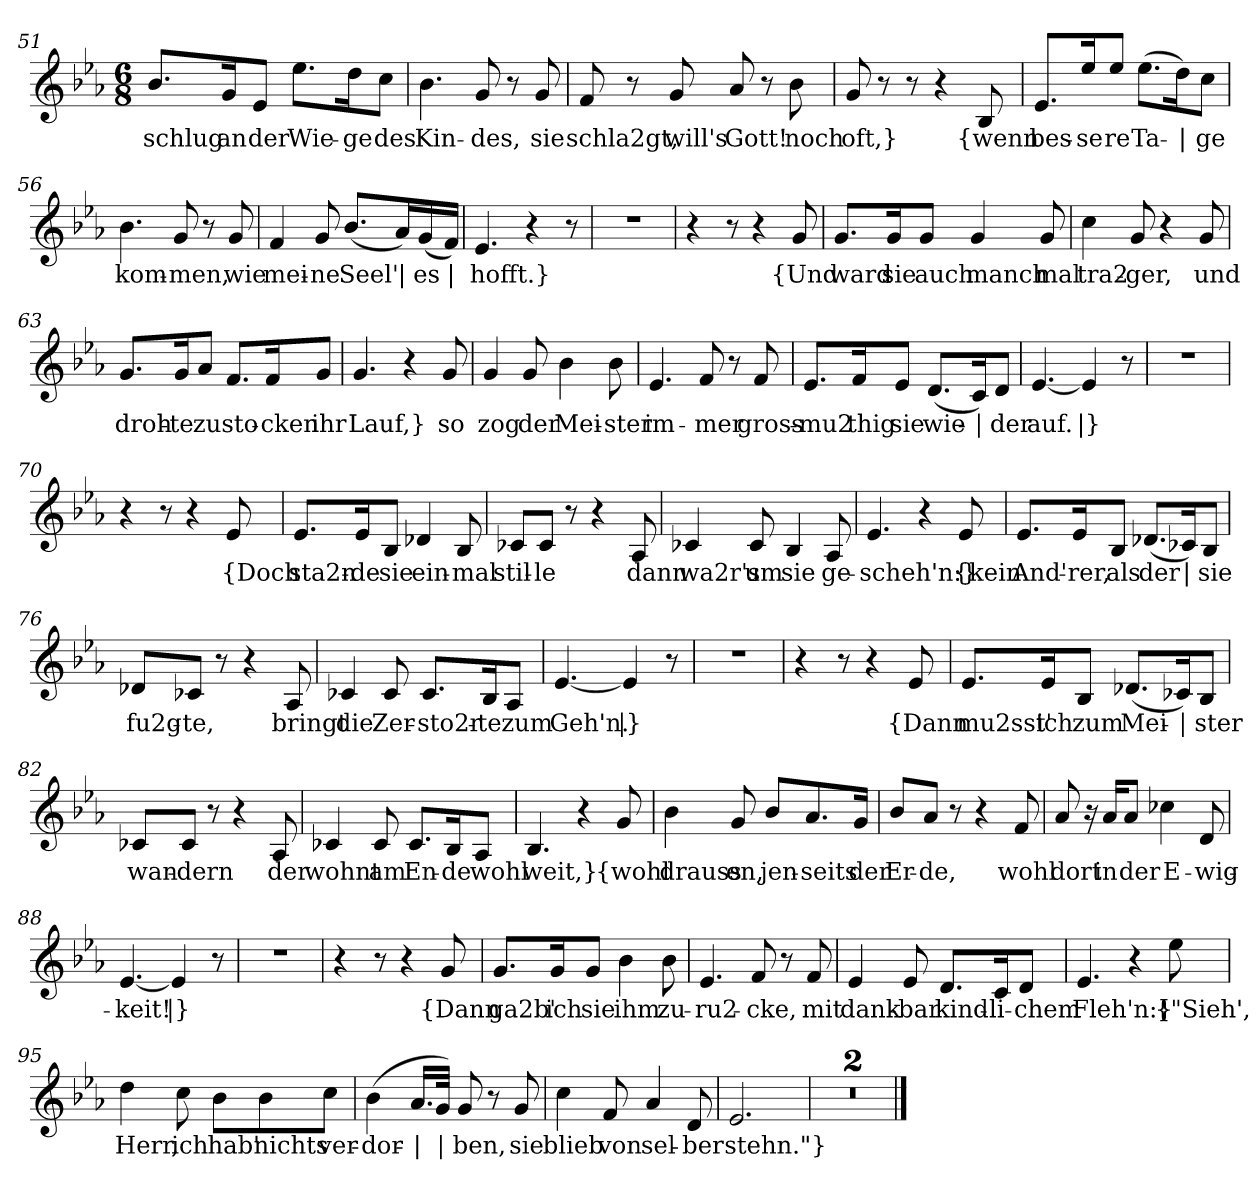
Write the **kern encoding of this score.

**kern	**text
*part1	*part1
*staff1	*staff1
*clefG2	*
*k[b-e-a-]	*
*M6/8	*
=51	=51
8.b-/L	schlug
16g/K	an
8e-/J	der
8.ee-\L	Wie-
16dd\K	-ge
8cc\J	des
=52	=52
4.b-	Kin-
8g	-des,
8r	.
8g	sie
=53	=53
8f	schla2gt,
8r	.
8g	will's
8a-	Gott!
8r	.
8b-	noch
=54	=54
8g	oft,}
8r	.
8r	.
4r	.
8B-	{wenn
=55	=55
8.e-/L	bes-
16ee-/K	se
8ee-/J	-re
(8.ee-\L	Ta-
16dd\K)	|
8cc\J	-ge
=56	=56
4.b-	kom-
8g	-men,
8r	.
8g	wie
=57	=57
4f	mei-
8g	-ne
(8.b-/L	Seel'
16a-/L)	|
(16g/	es
16f/JJ)	|
=58	=58
4.e-	hofft.}
4r	.
8r	.
=59	=59
2.r	.
=60	=60
4r	.
8r	.
4r	.
8g	{Und
=61	=61
8.g/L	ward
16g/K	sie
8g/J	auch
4g	manch
8g	mal
=62	=62
4cc	tra2-
8g	-ger,
4r	.
8g	und
=63	=63
8.g/L	droh-
16g/K	-te
8a-/J	zu
8.f/L	sto-
16f/K	-cken
8g/J	ihr
=64	=64
4.g	Lauf,}
4r	.
8g	so
=65	=65
4g	zog
8g	der
4b-	Mei-
8b-	-ster
=66	=66
4.e-	im-
8f	-mer
8r	.
8f	gross-
=67	=67
8.e-/L	mu2
16f/K	-thig
8e-/J	sie
(8.d/L	wie-
16c/K)	|
8d/J	-der
=68	=68
[4.e-	auf.
4e-]	|}
8r	.
=69	=69
2.r	.
=70	=70
4r	.
8r	.
4r	.
8e-	{Doch
=71	=71
8.e-/L	sta2n-
16e-/K	-de
8B-/J	sie
4d-X	ein-
8B-	-mal
=72	=72
8c-X/L	stil-
8c-/J	-le
8r	.
4r	.
8A-	dann
=73	=73
4c-X	wa2r's
8c-	um
4B-	sie
8A-	ge-
=74	=74
4.e-	-scheh'n:}
4r	.
8e-	{kein
=75	=75
8.e-/L	And'-
16e-/K	-rer,
8B-/J	als
(8.d-X/L	der
16c-X/K)	|
8B-/J	sie
=76	=76
8d-X/L	fu2g-
8c-X/J	-te,
8r	.
4r	.
8A-	bringt
=77	=77
4c-X	die
8c-	Zer-
8.c-/L	-sto2r-
16B-/K	-te
8A-/J	zum
=78	=78
[4.e-	Geh'n.
4e-]	|}
8r	.
=79	=79
2.r	.
=80	=80
4r	.
8r	.
4r	.
8e-	{Dann
=81	=81
8.e-/L	mu2sst'
16e-/K	ich
8B-/J	zum
(8.d-X/L	Mei-
16c-X/K)	|
8B-/J	-ster
=82	=82
8c-X/L	wan-
8c-/J	-dern
8r	.
4r	.
8A-	der
=83	=83
4c-X	wohnt
8c-	am
8.c-/L	En-
16B-/K	-de
8A-/J	wohl
=84	=84
4.B-	weit,}
4r	.
8g	{wohl
=85	=85
4b-	drauss
8g	en,
8b-/L	jen-
8.a-/	-seits
16g/Jk	der
=86	=86
8b-/L	Er-
8a-/J	-de,
8r	.
4r	.
8f	wohl
=87	=87
8a-	dort
16r	.
16a-/KL	in
8a-/J	der
4cc-X	E-
8d	-wig-
=88	=88
[4.e-	-keit!
4e-]	|}
8r	.
=89	=89
2.r	.
=90	=90
4r	.
8r	.
4r	.
8g	{Dann
=91	=91
8.g/L	ga2b'
16g/K	ich
8g/J	sie
4b-	ihm
8b-	zu-
=92	=92
4.e-	-ru2-
8f	-cke,
8r	.
8f	mit
=93	=93
4e-	dank-
8e-	-bar
8.d/L	kind-
16c/K	-li-
8d/J	-chem
=94	=94
4.e-	Fleh'n:}
4r	.
8ee-	{"Sieh',
=95	=95
4dd	Herr,
8cc	ich
8b-\L	hab'
8b-\	nichts
8cc\J	ver-
=96	=96
(4b-	-dor-
16.a-/LL	|
32g/JJk)	|
8g	-ben,
8r	.
8g	sie
=97	=97
4cc	blieb
8f	von
4a-	sel-
8d	-ber
=98	=98
2.e-	stehn."}
=99	=99
2.r	.
=100	=100
2.r	.
==	==
*-	*-
